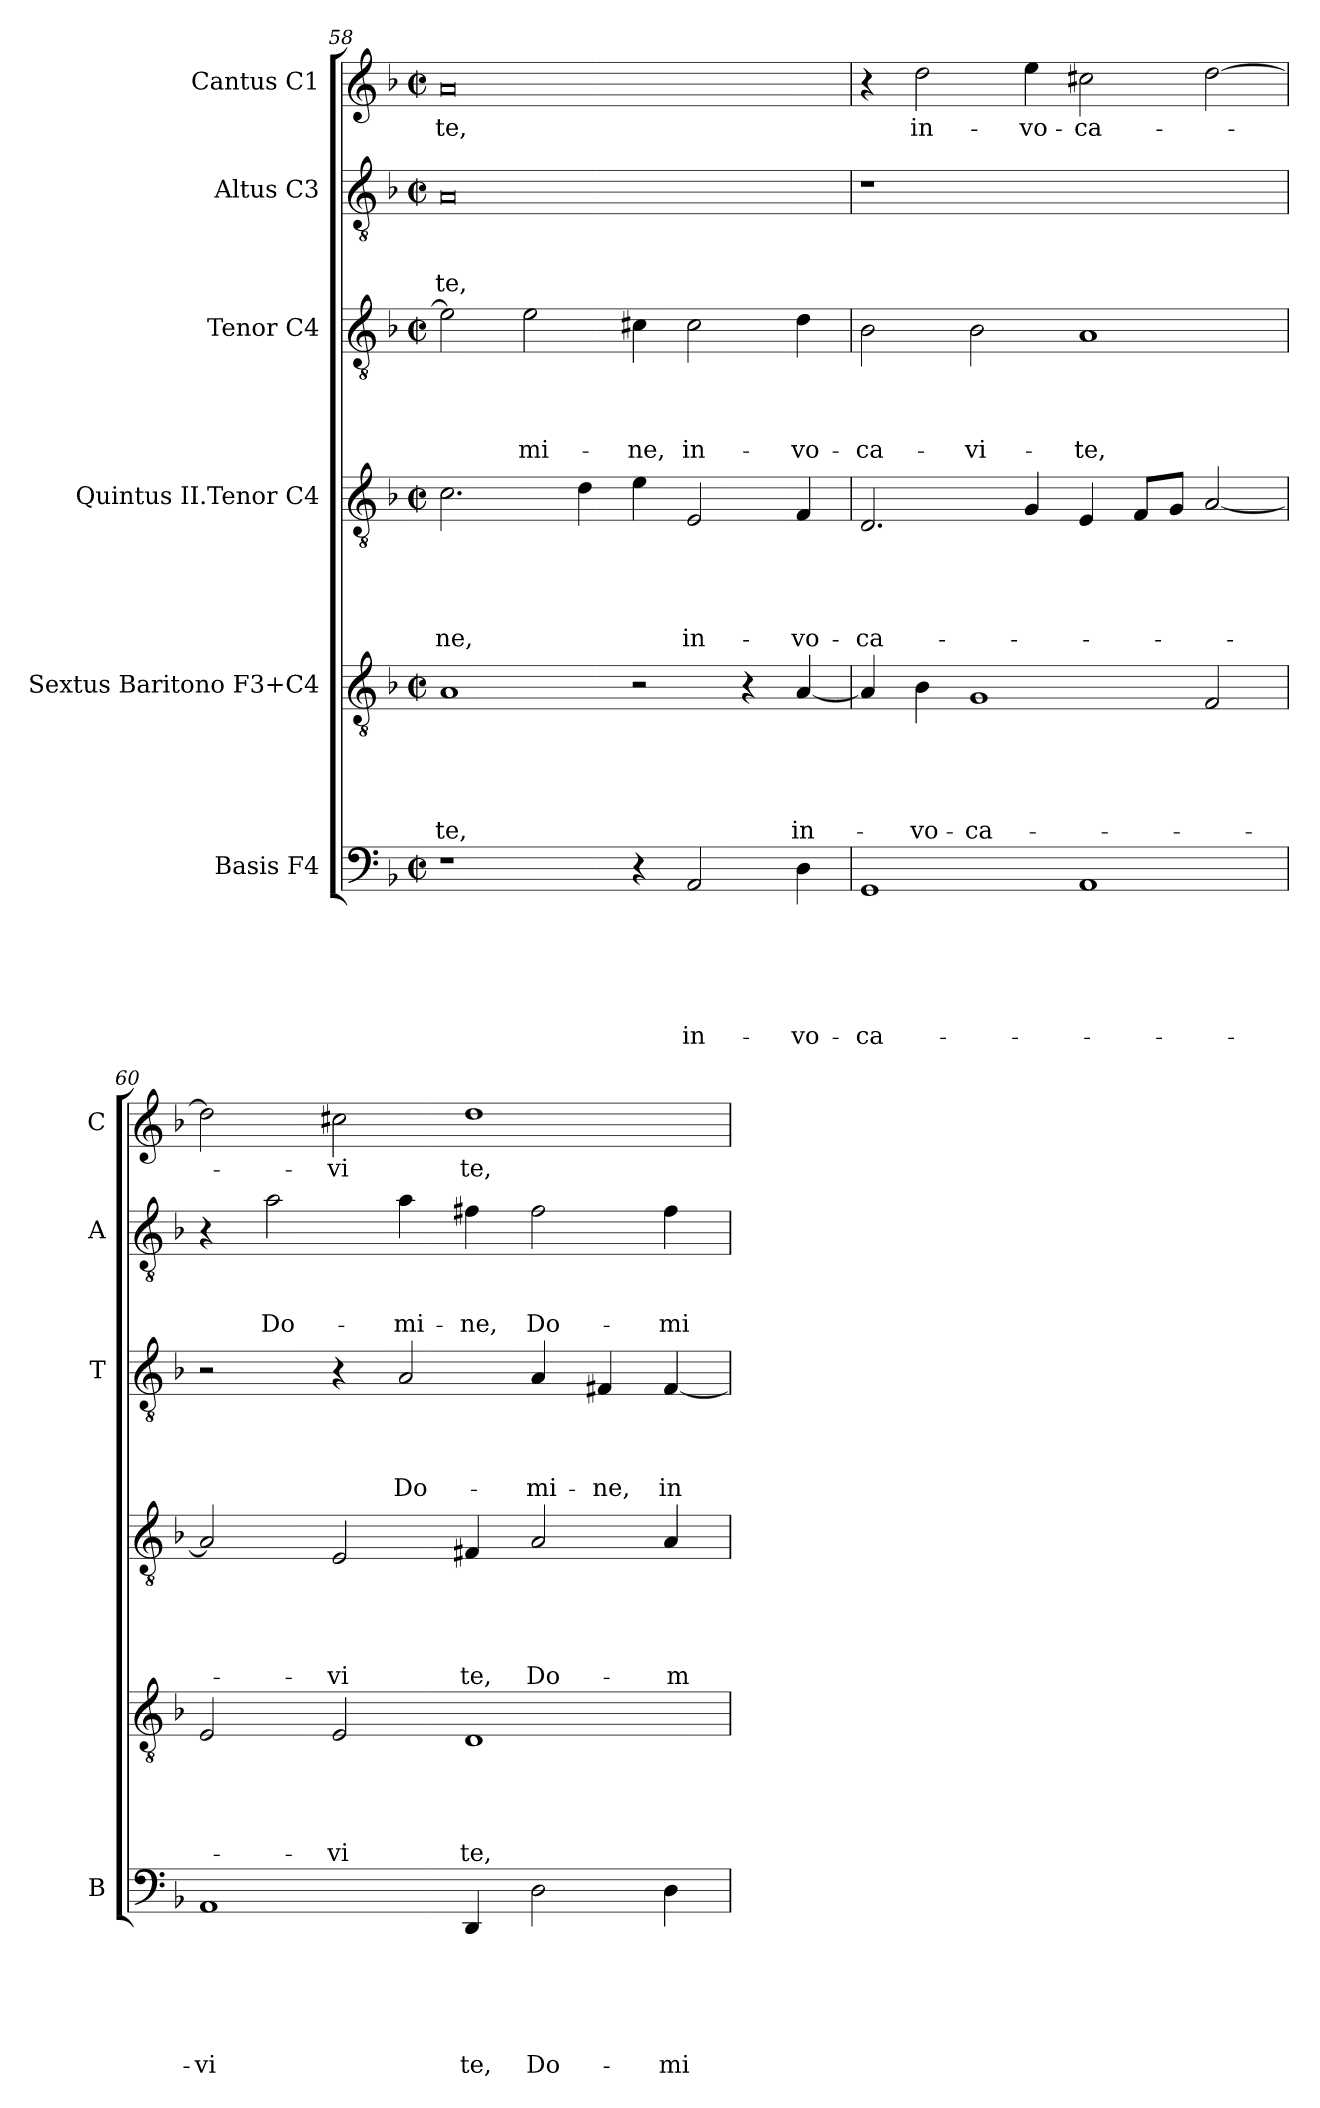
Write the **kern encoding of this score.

**kern	**text	**text	**text	**text	**text	**text	**kern	**text	**text	**text	**text	**text	**kern	**text	**text	**text	**text	**text	**kern	**text	**text	**text	**text	**kern	**text	**text	**text	**kern	**text
*part6	*part6	*part6	*part6	*part6	*part6	*part6	*part5	*part5	*part5	*part5	*part5	*part5	*part4	*part4	*part4	*part4	*part4	*part4	*part3	*part3	*part3	*part3	*part3	*part2	*part2	*part2	*part2	*part1	*part1
*staff6	*staff6	*staff6	*staff6	*staff6	*staff6	*staff6	*staff5	*staff5	*staff5	*staff5	*staff5	*staff5	*staff4	*staff4	*staff4	*staff4	*staff4	*staff4	*staff3	*staff3	*staff3	*staff3	*staff3	*staff2	*staff2	*staff2	*staff2	*staff1	*staff1
*I"Basis F4	*	*	*	*	*	*	*I"Sextus Baritono F3+C4	*	*	*	*	*	*I"Quintus II.Tenor C4	*	*	*	*	*	*I"Tenor C4	*	*	*	*	*I"Altus C3	*	*	*	*I"Cantus C1	*
*I'B	*	*	*	*	*	*	*	*	*	*	*	*	*	*	*	*	*	*	*I'T	*	*	*	*	*I'A	*	*	*	*I'C	*
*clefF4	*	*	*	*	*	*	*clefGv2	*	*	*	*	*	*clefGv2	*	*	*	*	*	*clefGv2	*	*	*	*	*clefGv2	*	*	*	*clefG2	*
*k[b-]	*	*	*	*	*	*	*k[b-]	*	*	*	*	*	*k[b-]	*	*	*	*	*	*k[b-]	*	*	*	*	*k[b-]	*	*	*	*k[b-]	*
*F:	*	*	*	*	*	*	*F:	*	*	*	*	*	*F:	*	*	*	*	*	*F:	*	*	*	*	*F:	*	*	*	*F:	*
*M2/2	*	*	*	*	*	*	*M2/2	*	*	*	*	*	*M2/2	*	*	*	*	*	*M2/2	*	*	*	*	*M2/2	*	*	*	*M2/2	*
*met(c|)	*	*	*	*	*	*	*met(c|)	*	*	*	*	*	*met(c|)	*	*	*	*	*	*met(c|)	*	*	*	*	*met(c|)	*	*	*	*met(c|)	*
=58	=58	=58	=58	=58	=58	=58	=58	=58	=58	=58	=58	=58	=58	=58	=58	=58	=58	=58	=58	=58	=58	=58	=58	=58	=58	=58	=58	=58	=58
!	!	!	!	!	!	!	!	!	!	!	!	!LO:LY:b	!	!	!	!	!	!LO:LY:b	!	!	!	!	!	!	!	!	!LO:LY:b	!	!LO:LY:b
1r	.	.	.	.	.	.	1A	.	.	.	.	te,	2.c\	.	.	.	.	-ne,	2e\]	.	.	.	.	0A	.	.	te,	0a	te,
!	!	!	!	!	!	!	!	!	!	!	!	!	!	!	!	!	!	!	!	!	!	!	!LO:LY:b	!	!	!	!	!	!
.	.	.	.	.	.	.	.	.	.	.	.	.	.	.	.	.	.	.	2e\	.	.	.	-mi-	.	.	.	.	.	.
.	.	.	.	.	.	.	.	.	.	.	.	.	4d\	.	.	.	.	.	.	.	.	.	.	.	.	.	.	.	.
!	!	!	!	!	!	!	!	!	!	!	!	!	!	!	!	!	!	!	!	!	!	!	!LO:LY:b	!	!	!	!	!	!
4r	.	.	.	.	.	.	2r	.	.	.	.	.	4e\	.	.	.	.	.	4c#X\	.	.	.	-ne,	.	.	.	.	.	.
!	!	!	!	!	!	!LO:LY:b	!	!	!	!	!	!	!	!	!	!	!	!LO:LY:b	!	!	!	!	!LO:LY:b	!	!	!	!	!	!
2AA/	.	.	.	.	.	in-	.	.	.	.	.	.	2E/	.	.	.	.	in-	2c#\	.	.	.	in-	.	.	.	.	.	.
.	.	.	.	.	.	.	4r	.	.	.	.	.	.	.	.	.	.	.	.	.	.	.	.	.	.	.	.	.	.
!	!	!	!	!	!	!LO:LY:b	!	!	!	!	!	!LO:LY:b	!	!	!	!	!	!LO:LY:b	!	!	!	!	!LO:LY:b	!	!	!	!	!	!
4D\	.	.	.	.	.	-vo-	[4A/	.	.	.	.	in-	4F/	.	.	.	.	-vo-	4d\	.	.	.	-vo-	.	.	.	.	.	.
!!LO:LB:g=z
=59	=59	=59	=59	=59	=59	=59	=59	=59	=59	=59	=59	=59	=59	=59	=59	=59	=59	=59	=59	=59	=59	=59	=59	=59	=59	=59	=59	=59	=59
!	!	!	!	!	!	!LO:LY:b	!	!	!	!	!	!	!	!	!	!	!	!LO:LY:b	!	!	!	!	!LO:LY:b	!	!	!	!	!	!
1GG	.	.	.	.	.	-ca-	4A/]	.	.	.	.	.	2.D/	.	.	.	.	-ca-	2B-\	.	.	.	-ca-	1r	.	.	.	4r	.
!	!	!	!	!	!	!	!	!	!	!	!	!LO:LY:b	!	!	!	!	!	!	!	!	!	!	!	!	!	!	!	!	!LO:LY:b
.	.	.	.	.	.	.	4B-\	.	.	.	.	-vo-	.	.	.	.	.	.	.	.	.	.	.	.	.	.	.	2dd\	in-
!	!	!	!	!	!	!	!	!	!	!	!	!LO:LY:b	!	!	!	!	!	!	!	!	!	!	!LO:LY:b	!	!	!	!	!	!
.	.	.	.	.	.	.	1G	.	.	.	.	-ca-	.	.	.	.	.	.	2B-\	.	.	.	-vi-	.	.	.	.	.	.
!	!	!	!	!	!	!	!	!	!	!	!	!	!	!	!	!	!	!	!	!	!	!	!	!	!	!	!	!	!LO:LY:b
.	.	.	.	.	.	.	.	.	.	.	.	.	4G/	.	.	.	.	.	.	.	.	.	.	.	.	.	.	4ee\	-vo-
!	!	!	!	!	!	!	!	!	!	!	!	!	!	!	!	!	!	!	!	!	!	!	!LO:LY:b	!	!	!	!	!	!LO:LY:b
1AA	.	.	.	.	.	.	.	.	.	.	.	.	4E/	.	.	.	.	.	1A	.	.	.	-te,	1ryy	.	.	.	2cc#X\	-ca-
.	.	.	.	.	.	.	.	.	.	.	.	.	8F/L	.	.	.	.	.	.	.	.	.	.	.	.	.	.	.	.
.	.	.	.	.	.	.	.	.	.	.	.	.	8G/J	.	.	.	.	.	.	.	.	.	.	.	.	.	.	.	.
.	.	.	.	.	.	.	2F/	.	.	.	.	.	[2A/	.	.	.	.	.	.	.	.	.	.	.	.	.	.	[2dd\	.
=60	=60	=60	=60	=60	=60	=60	=60	=60	=60	=60	=60	=60	=60	=60	=60	=60	=60	=60	=60	=60	=60	=60	=60	=60	=60	=60	=60	=60	=60
!	!	!	!	!	!	!LO:LY:b	!	!	!	!	!	!	!	!	!	!	!	!	!	!	!	!	!	!	!	!	!	!	!
1AA	.	.	.	.	.	-vi	2E/	.	.	.	.	.	2A/]	.	.	.	.	.	2r	.	.	.	.	4r	.	.	.	2dd\]	.
!	!	!	!	!	!	!	!	!	!	!	!	!	!	!	!	!	!	!	!	!	!	!	!	!	!	!	!LO:LY:b	!	!
.	.	.	.	.	.	.	.	.	.	.	.	.	.	.	.	.	.	.	.	.	.	.	.	2a\	.	.	Do-	.	.
!	!	!	!	!	!	!	!	!	!	!	!	!LO:LY:b	!	!	!	!	!	!LO:LY:b	!	!	!	!	!	!	!	!	!	!	!LO:LY:b
.	.	.	.	.	.	.	2E/	.	.	.	.	-vi	2E/	.	.	.	.	-vi	4r	.	.	.	.	.	.	.	.	2cc#X\	-vi
!	!	!	!	!	!	!	!	!	!	!	!	!	!	!	!	!	!	!	!	!	!	!	!LO:LY:b	!	!	!	!LO:LY:b	!	!
.	.	.	.	.	.	.	.	.	.	.	.	.	.	.	.	.	.	.	2A/	.	.	.	Do-	4a\	.	.	-mi-	.	.
!	!	!	!	!	!	!LO:LY:b	!	!	!	!	!	!LO:LY:b	!	!	!	!	!	!LO:LY:b	!	!	!	!	!	!	!	!	!LO:LY:b	!	!LO:LY:b
4DD/	.	.	.	.	.	te,	1D	.	.	.	.	te,	4F#X/	.	.	.	.	te,	.	.	.	.	.	4f#X\	.	.	-ne,	1dd	te,
!	!	!	!	!	!	!LO:LY:b	!	!	!	!	!	!	!	!	!	!	!	!LO:LY:b	!	!	!	!	!LO:LY:b	!	!	!	!LO:LY:b	!	!
2D\	.	.	.	.	.	Do-	.	.	.	.	.	.	2A/	.	.	.	.	Do-	4A/	.	.	.	-mi-	2f#\	.	.	Do-	.	.
!	!	!	!	!	!	!	!	!	!	!	!	!	!	!	!	!	!	!	!	!	!	!	!LO:LY:b	!	!	!	!	!	!
.	.	.	.	.	.	.	.	.	.	.	.	.	.	.	.	.	.	.	4F#X/	.	.	.	-ne,	.	.	.	.	.	.
!	!	!	!	!	!	!LO:LY:b	!	!	!	!	!	!	!	!	!	!	!	!LO:LY:b	!	!	!	!	!LO:LY:b	!	!	!	!LO:LY:b	!	!
4D\	.	.	.	.	.	-mi-	.	.	.	.	.	.	4A/	.	.	.	.	-m-	[4F#/	.	.	.	in-	4f#\	.	.	-mi-	.	.
=	=	=	=	=	=	=	=	=	=	=	=	=	=	=	=	=	=	=	=	=	=	=	=	=	=	=	=	=	=
*-	*-	*-	*-	*-	*-	*-	*-	*-	*-	*-	*-	*-	*-	*-	*-	*-	*-	*-	*-	*-	*-	*-	*-	*-	*-	*-	*-	*-	*-
